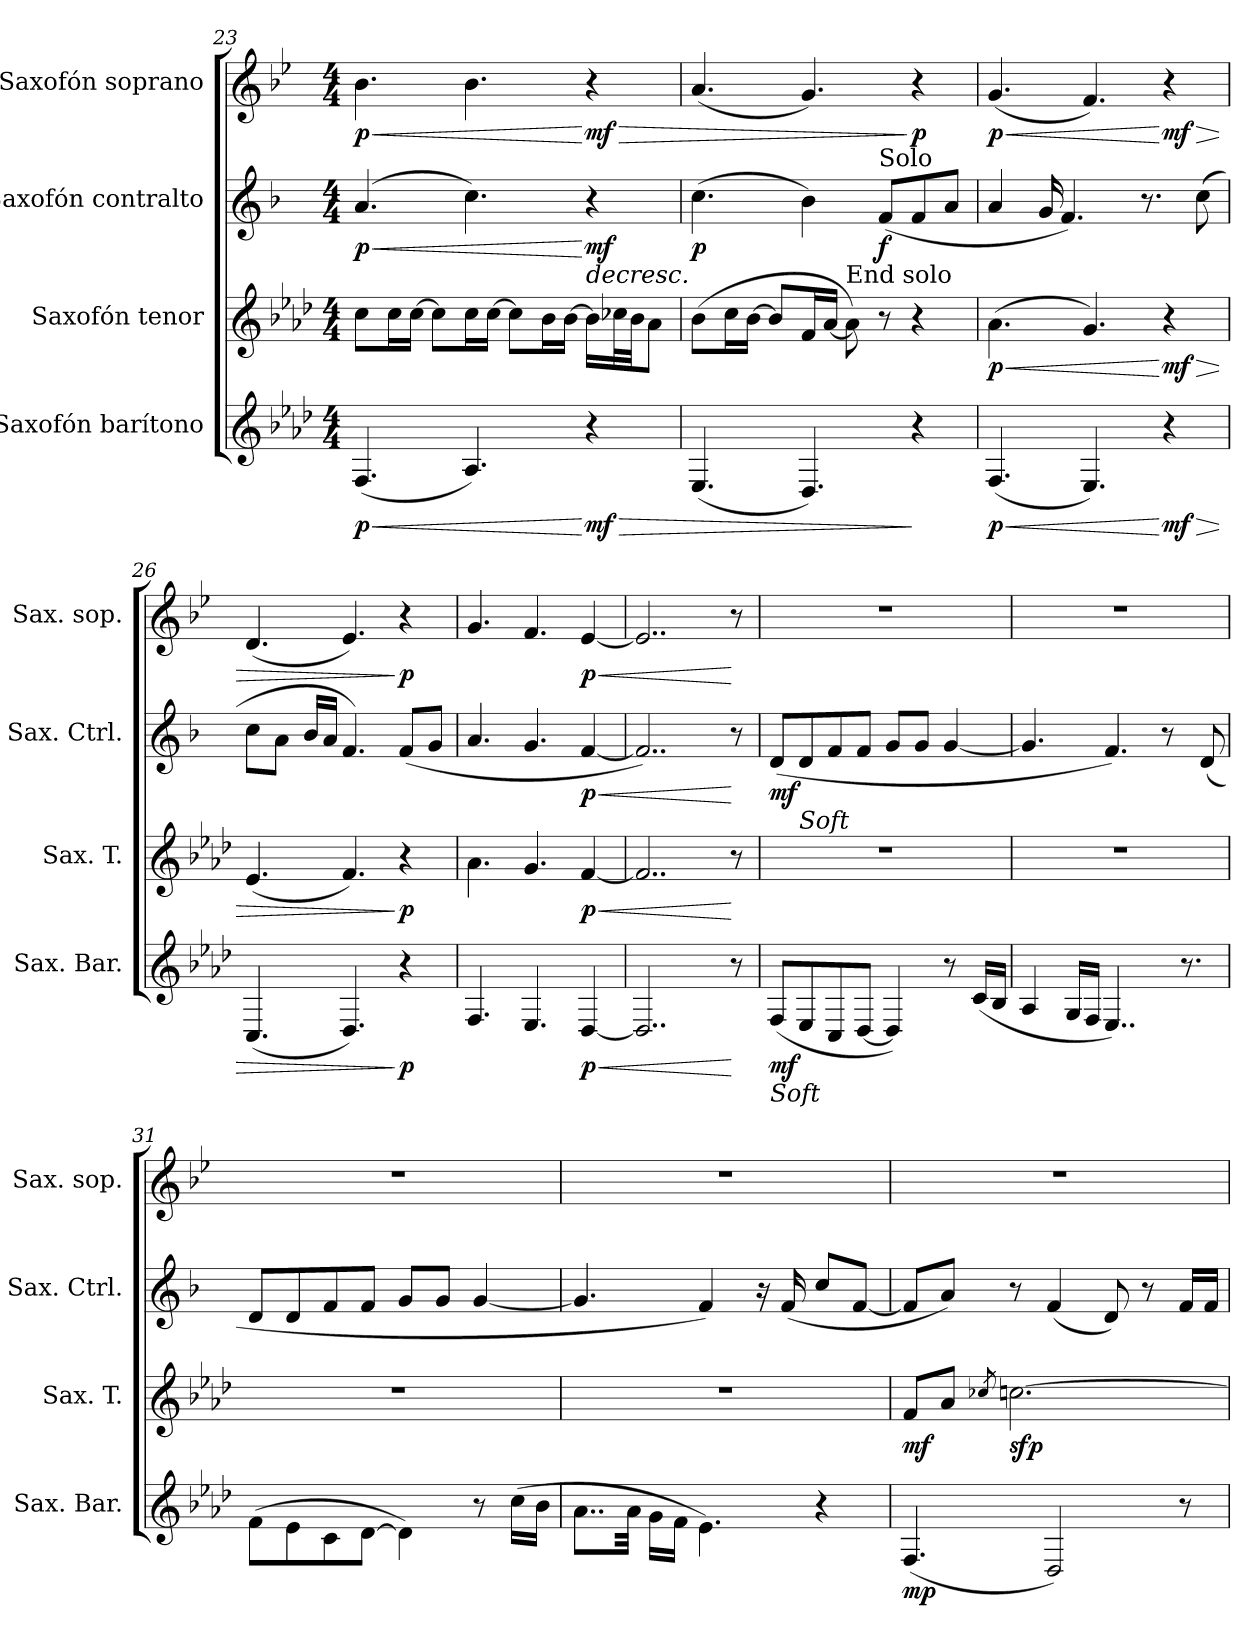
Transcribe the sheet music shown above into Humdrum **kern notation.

**kern	**dynam	**kern	**dynam	**kern	**dynam	**kern	**dynam
*part4	*part4	*part3	*part3	*part2	*part2	*part1	*part1
*staff4	*staff4	*staff3	*staff3	*staff2	*staff2	*staff1	*staff1
*I"Saxofón barítono	*	*I"Saxofón tenor	*	*I"Saxofón contralto	*	*I"Saxofón soprano	*
*I'Sax. Bar.	*	*I'Sax. T.	*	*I'Sax. Ctrl.	*	*I'Sax. sop.	*
*clefG2	*	*clefG2	*	*clefG2	*	*clefG2	*
*ITrd12c21	*	*ITrd8c14	*	*ITrd5c9	*	*ITrd1c2	*
*k[b-e-a-d-]	*	*k[b-e-a-d-]	*	*k[b-e-a-d-]	*	*k[b-e-a-d-]	*
*M4/4	*	*M4/4	*	*M4/4	*	*M4/4	*
=23	=23	=23	=23	=23	=23	=23	=23
!	!LO:HP:b	!	!	!	!LO:HP:b	!	!LO:HP:b
!	!LO:DY:n=1:b	!	!	!	!LO:DY:n=1:b	!	!LO:DY:n=1:b
(<4.FF/	< p	8c\L	.	(>4.c/	< p	4.a-\	< p
.	.	16c\L	.	.	.	.	.
.	.	[16c\JJ	.	.	.	.	.
.	.	8c\L]	.	.	.	.	.
4.AA-/)	.	16c\L	.	4.e-\)	.	4.a-\	.
.	.	[16c\JJ	.	.	.	.	.
.	.	8c\L]	.	.	.	.	.
.	.	16B-\L	.	.	.	.	.
.	.	[16B-\JJ	.	.	.	.	.
!	!LO:HP:n=1:b	!	!	!	!LO:HP:n=1:b	!	!LO:HP:n=1:b
!	!LO:DY:n=2:b	!	!	!	!LO:DY:n=2:b	!	!LO:DY:n=2:b
4r	[ > mf	16B-\LL]	.	4r	[ > mf	4r	[ > mf
.	.	32c-X\L	.	.	.	.	.
.	.	32B-\JJ	.	.	.	.	.
.	.	8A-\J	.	.	.	.	.
=24	=24	=24	=24	=24	=24	=24	=24
!	!	!	!	!	!LO:DY:b	!	!
(<4.EE-/	.	(>8B-\L	.	(>4.e-\	p	(<4.g/	.
.	.	16c\L	.	.	.	.	.
.	.	[16B-\JJ	.	.	.	.	.
.	.	8B-/L]	.	.	.	.	.
4.DD-/)	.	16F/L	.	4d-\)	]	4.f/)	.
.	.	[16A-/JJ	.	.	.	.	.
!	!	!LO:TX:a:t=End solo	!	!	!	!	!
.	.	8A-\])	.	.	.	.	.
!	!	!	!	!LO:TX:a:t=Solo	!	!	!
!	!	!	!	!	!LO:DY:b	!	!
.	.	8r	.	(<8A-/L	f	.	.
!	!	!	!	!	!	!	!LO:DY:n=1:b
4r	]	4r	.	8A-/	.	4r	] p
.	.	.	.	8c/J	.	.	.
!!LO:PB:g=z
=25	=25	=25	=25	=25	=25	=25	=25
!	!LO:HP:b	!	!LO:HP:b	!	!	!	!LO:HP:b
!	!LO:DY:n=1:b	!	!LO:DY:n=1:b	!	!	!	!LO:DY:n=1:b
(<4.FF/	< p	(>4.A-\	< p	4c/	.	(<4.f/	< p
.	.	.	.	16B-/	.	.	.
.	.	.	.	4.A-/)	.	.	.
4.EE-/)	.	4.G/)	.	.	.	4.e-/)	.
.	.	.	.	8.r	.	.	.
!	!LO:HP:n=1:b	!	!LO:HP:n=1:b	!	!	!	!LO:HP:n=1:b
!	!LO:DY:n=2:b	!	!LO:DY:n=2:b	!	!	!	!LO:DY:n=2:b
4r	[ > mf	4r	[ > mf	.	.	4r	[ > mf
.	.	.	.	(>8e-\	.	.	.
=26	=26	=26	=26	=26	=26	=26	=26
(<4.CC/	.	(<4.E-/	.	8e-\L	.	(<4.c/	.
.	.	.	.	8c\J	.	.	.
.	.	.	.	16d-/LL	.	.	.
.	.	.	.	16c/JJ	.	.	.
4.DD-/)	.	4.F/)	.	4.A-/)	.	4.d-/)	.
!	!LO:DY:n=1:b	!	!LO:DY:n=1:b	!	!	!	!LO:DY:n=1:b
4r	] p	4r	] p	(>8A-/L	.	4r	] p
.	.	.	.	8B-/J	.	.	.
=27	=27	=27	=27	=27	=27	=27	=27
4.FF/	.	4.A-\	.	4.c/	.	4.f/	.
4.EE-/	.	4.G/	.	4.B-/	.	4.e-/	.
!	!LO:HP:b	!	!LO:HP:b	!	!LO:HP:b	!	!LO:HP:b
!	!LO:DY:n=1:b	!	!LO:DY:n=1:b	!	!LO:DY:n=1:b	!	!LO:DY:n=1:b
[4DD-/	< p	[4F/	< p	[4A-/	< p	[4d-/	< p
=28	=28	=28	=28	=28	=28	=28	=28
2..DD-/]	.	2..F/]	.	2..A-/])	.	2..d-/]	.
8r	[	8r	[	8r	[	8r	[
=29	=29	=29	=29	=29	=29	=29	=29
!LO:TX:b:i:t=Soft	!	!	!	!	!	!	!
!	!LO:DY:b	!	!	!	!LO:DY:b	!	!
(<8FF/L	mf	1r	.	(>8F/L	mf	1r	.
!	!	!	!	!LO:TX:b:i:t=Soft	!	!	!
8EE-/	.	.	.	8F/	.	.	.
8CC/	.	.	.	8A-/	.	.	.
[8DD-/J	.	.	.	8A-/J	.	.	.
4DD-/])	.	.	.	8B-/L	.	.	.
.	.	.	.	8B-/J	.	.	.
8r	.	.	.	[4B-/	.	.	.
(<16C/LL	.	.	.	.	.	.	.
16BB-/JJ	.	.	.	.	.	.	.
=30	=30	=30	=30	=30	=30	=30	=30
4AA-/	.	1r	.	4.B-/]	.	1r	.
16GG/LL	.	.	.	.	.	.	.
16FF/JJ	.	.	.	.	.	.	.
4..EE-/)	.	.	.	4.A-/)	.	.	.
.	.	.	.	8r	.	.	.
8.r	.	.	.	.	.	.	.
.	.	.	.	(>8F/	.	.	.
!!LO:LB:g=z
=31	=31	=31	=31	=31	=31	=31	=31
(>8F\L	.	1r	.	8F/L	.	1r	.
8E-\	.	.	.	8F/	.	.	.
8C\	.	.	.	8A-/	.	.	.
[8D-\J	.	.	.	8A-/J	.	.	.
4D-\])	.	.	.	8B-/L	.	.	.
.	.	.	.	8B-/J	.	.	.
8r	.	.	.	[4B-/	.	.	.
(>16c\LL	.	.	.	.	.	.	.
16B-\JJ	.	.	.	.	.	.	.
=32	=32	=32	=32	=32	=32	=32	=32
8..A-\L	.	1r	.	4.B-/]	.	1r	.
32A-\Jkk	.	.	.	.	.	.	.
16G\LL	.	.	.	.	.	.	.
16F\JJ	.	.	.	.	.	.	.
4.E-\)	.	.	.	4A-/)	.	.	.
.	.	.	.	16r	.	.	.
.	.	.	.	(<16A-/	.	.	.
4r	.	.	.	8e-/L	.	.	.
.	.	.	.	[8A-/J	.	.	.
=33	=33	=33	=33	=33	=33	=33	=33
!	!LO:DY:b	!	!LO:DY:b	!	!	!	!
(<4.FF/	mp	8F/L	mf	8A-/L]	.	1r	.
.	.	8A-/J	.	8c/J)	.	.	.
.	.	8qc-X/	.	.	.	.	.
!	!	!	!LO:DY:b	!	!	!	!
.	.	[2.cn\	sfp	8r	.	.	.
2DD-/)	.	.	.	(<4A-/	.	.	.
.	.	.	.	8F/)	.	.	.
.	.	.	.	8r	.	.	.
8r	.	.	.	16A-/LL	.	.	.
.	.	.	.	16A-/JJ	.	.	.
=	=	=	=	=	=	=	=
*-	*-	*-	*-	*-	*-	*-	*-
